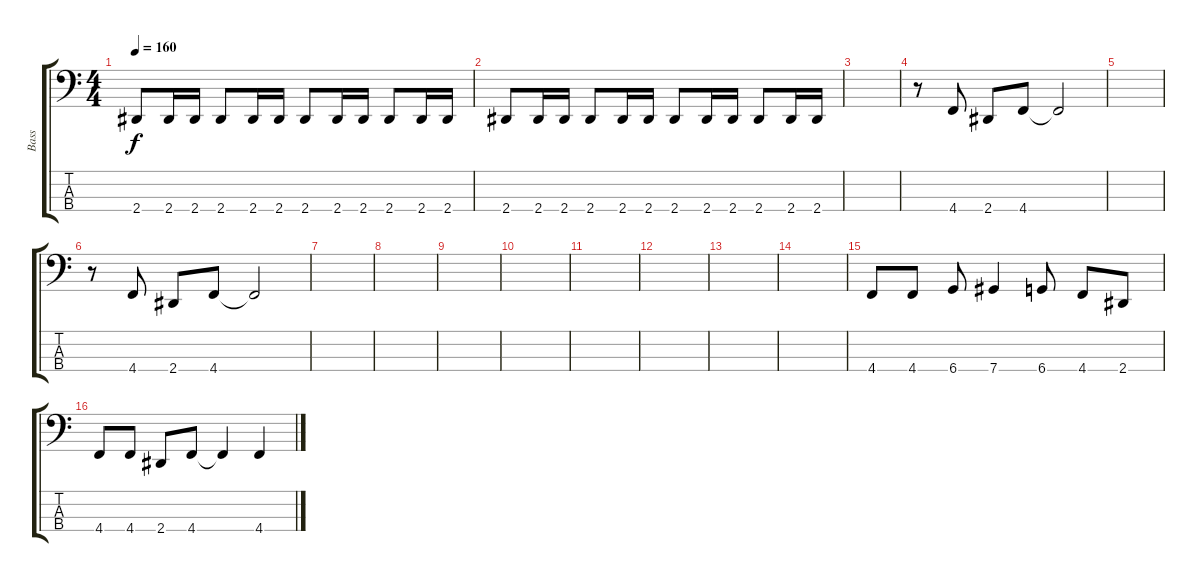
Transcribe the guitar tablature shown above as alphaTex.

\track ("Bass" "Bass") {instrument electricbasspick}
\staff {score tabs}
\tuning (E2 B1 Gb1 Db1) {hide}
\ts (4 4)
\tempo 160
\clef f4
\ks c
2.4.8{dy f} 2.4.16 2.4.16 2.4.8 2.4.16 2.4.16 2.4.8 2.4.16 2.4.16 2.4.8 2.4.16 2.4.16 |
2.4.8 2.4.16 2.4.16 2.4.8 2.4.16 2.4.16 2.4.8 2.4.16 2.4.16 2.4.8 2.4.16 2.4.16 |
|
r.8 4.4.8 2.4.8 4.4.8 4.4{t}.2 |
|
r.8 4.4.8 2.4.8 4.4.8 4.4{t}.2 |
|
|
|
|
|
|
|
|
4.4.8 4.4.8 6.4.8 7.4.4 6.4.8 4.4.8 2.4.8 |
4.4.8 4.4.8 2.4.8 4.4.8 4.4{t}.4 4.4.4
